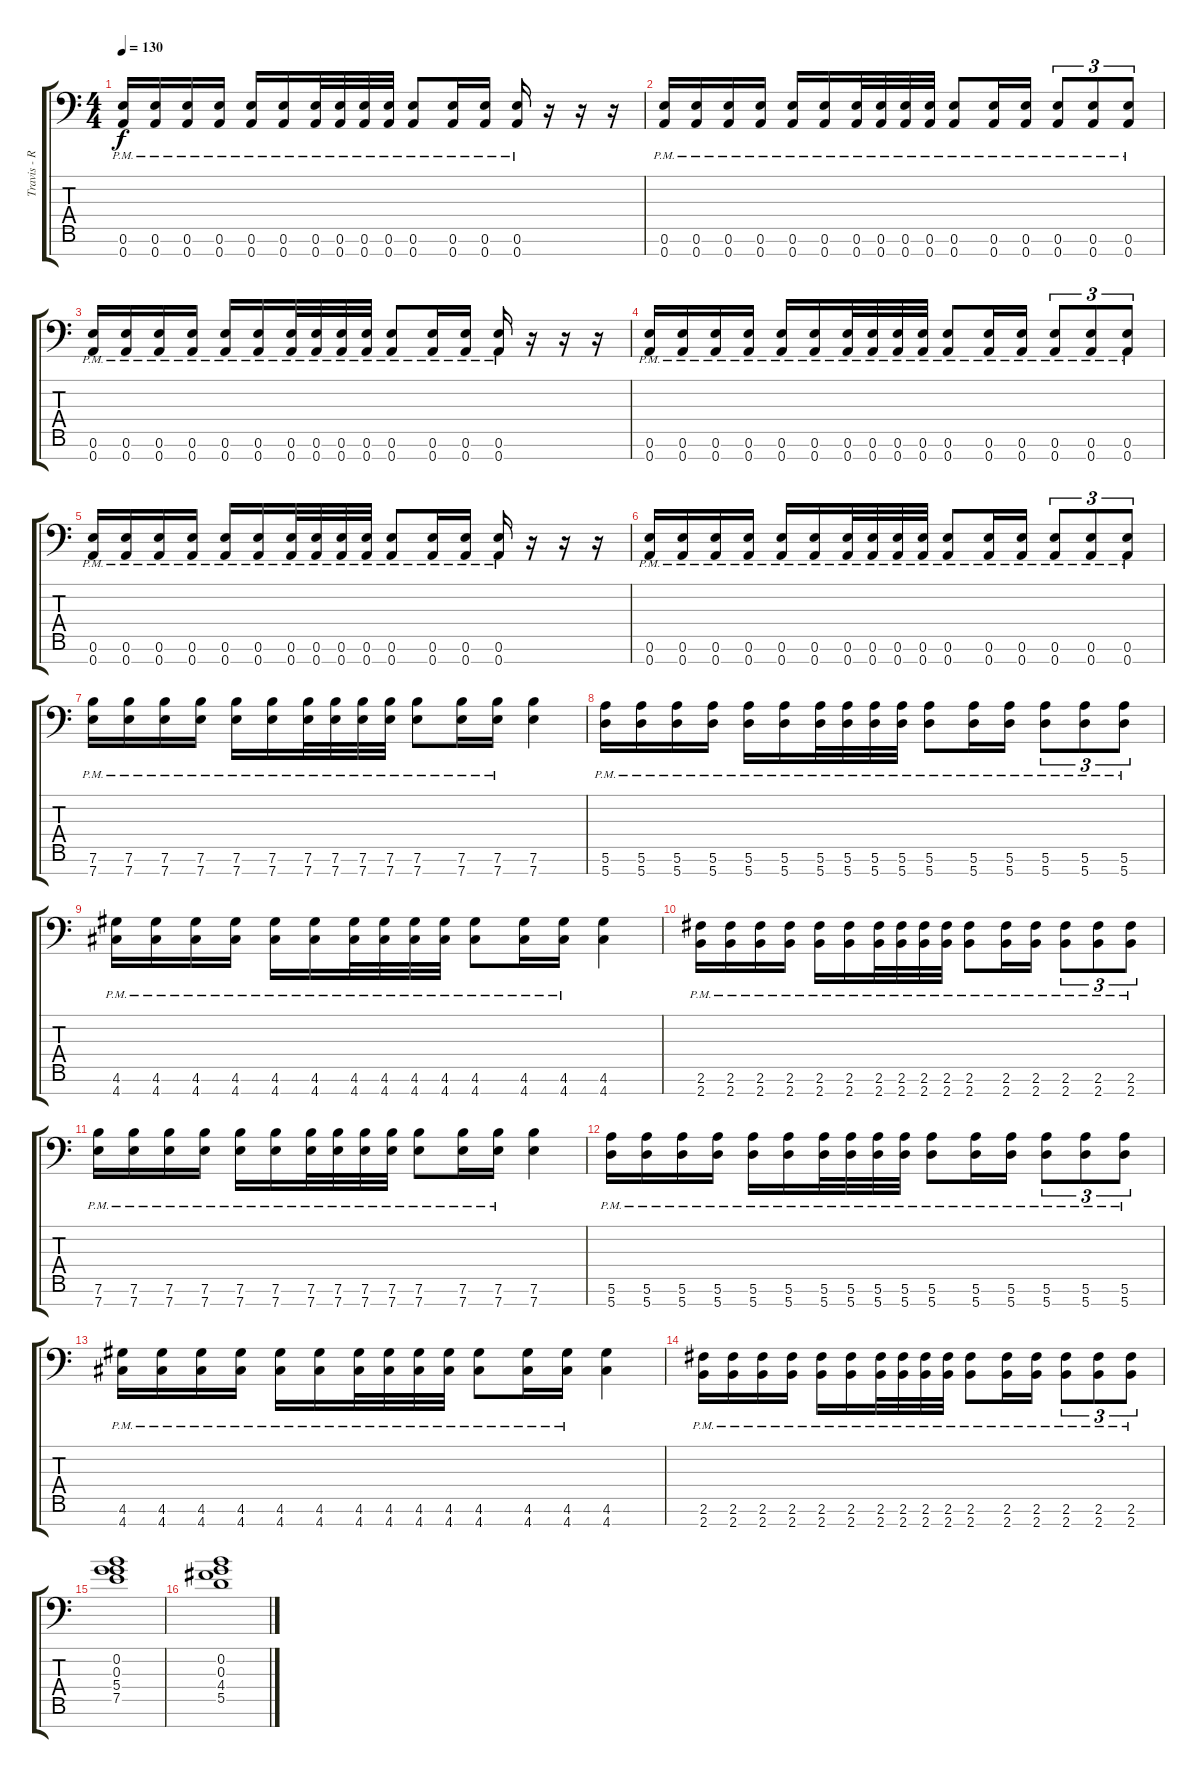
\track ("Travis - Rhythm" "Travis - R") {instrument distortionguitar}
\staff {score tabs}
\tuning (E4 B3 G3 D3 A2 E2 A1) {hide}
\ts (4 4)
\tempo 130
\clef f4
\ks c
(0.6{pm} 0.7{pm}).16{dy f} (0.6{pm} 0.7{pm}).16 (0.6{pm} 0.7{pm}).16 (0.6{pm} 0.7{pm}).16 (0.6{pm} 0.7{pm}).16 (0.6{pm} 0.7{pm}).16 (0.6{pm} 0.7{pm}).32 (0.6{pm} 0.7{pm}).32 (0.6{pm} 0.7{pm}).32 (0.6{pm} 0.7{pm}).32 (0.6{pm} 0.7{pm}).8 (0.6{pm} 0.7{pm}).16 (0.6{pm} 0.7{pm}).16 (0.6{pm} 0.7{pm}).16 r.16 r.16 r.16 |
(0.6{pm} 0.7{pm}).16 (0.6{pm} 0.7{pm}).16 (0.6{pm} 0.7{pm}).16 (0.6{pm} 0.7{pm}).16 (0.6{pm} 0.7{pm}).16 (0.6{pm} 0.7{pm}).16 (0.6{pm} 0.7{pm}).32 (0.6{pm} 0.7{pm}).32 (0.6{pm} 0.7{pm}).32 (0.6{pm} 0.7{pm}).32 (0.6{pm} 0.7{pm}).8 (0.6{pm} 0.7{pm}).16 (0.6{pm} 0.7{pm}).16 (0.6{pm} 0.7{pm}).8{tu (3 2)} (0.6{pm} 0.7{pm}).8{tu (3 2)} (0.6{pm} 0.7{pm}).8{tu (3 2)} |
(0.6{pm} 0.7{pm}).16 (0.6{pm} 0.7{pm}).16 (0.6{pm} 0.7{pm}).16 (0.6{pm} 0.7{pm}).16 (0.6{pm} 0.7{pm}).16 (0.6{pm} 0.7{pm}).16 (0.6{pm} 0.7{pm}).32 (0.6{pm} 0.7{pm}).32 (0.6{pm} 0.7{pm}).32 (0.6{pm} 0.7{pm}).32 (0.6{pm} 0.7{pm}).8 (0.6{pm} 0.7{pm}).16 (0.6{pm} 0.7{pm}).16 (0.6{pm} 0.7{pm}).16 r.16 r.16 r.16 |
(0.6{pm} 0.7{pm}).16 (0.6{pm} 0.7{pm}).16 (0.6{pm} 0.7{pm}).16 (0.6{pm} 0.7{pm}).16 (0.6{pm} 0.7{pm}).16 (0.6{pm} 0.7{pm}).16 (0.6{pm} 0.7{pm}).32 (0.6{pm} 0.7{pm}).32 (0.6{pm} 0.7{pm}).32 (0.6{pm} 0.7{pm}).32 (0.6{pm} 0.7{pm}).8 (0.6{pm} 0.7{pm}).16 (0.6{pm} 0.7{pm}).16 (0.6{pm} 0.7{pm}).8{tu (3 2)} (0.6{pm} 0.7{pm}).8{tu (3 2)} (0.6{pm} 0.7{pm}).8{tu (3 2)} |
(0.6{pm} 0.7{pm}).16 (0.6{pm} 0.7{pm}).16 (0.6{pm} 0.7{pm}).16 (0.6{pm} 0.7{pm}).16 (0.6{pm} 0.7{pm}).16 (0.6{pm} 0.7{pm}).16 (0.6{pm} 0.7{pm}).32 (0.6{pm} 0.7{pm}).32 (0.6{pm} 0.7{pm}).32 (0.6{pm} 0.7{pm}).32 (0.6{pm} 0.7{pm}).8 (0.6{pm} 0.7{pm}).16 (0.6{pm} 0.7{pm}).16 (0.6{pm} 0.7{pm}).16 r.16 r.16 r.16 |
(0.6{pm} 0.7{pm}).16 (0.6{pm} 0.7{pm}).16 (0.6{pm} 0.7{pm}).16 (0.6{pm} 0.7{pm}).16 (0.6{pm} 0.7{pm}).16 (0.6{pm} 0.7{pm}).16 (0.6{pm} 0.7{pm}).32 (0.6{pm} 0.7{pm}).32 (0.6{pm} 0.7{pm}).32 (0.6{pm} 0.7{pm}).32 (0.6{pm} 0.7{pm}).8 (0.6{pm} 0.7{pm}).16 (0.6{pm} 0.7{pm}).16 (0.6{pm} 0.7{pm}).8{tu (3 2)} (0.6{pm} 0.7{pm}).8{tu (3 2)} (0.6{pm} 0.7{pm}).8{tu (3 2)} |
(7.6{pm} 7.7{pm}).16 (7.6{pm} 7.7{pm}).16 (7.6{pm} 7.7{pm}).16 (7.6{pm} 7.7{pm}).16 (7.6{pm} 7.7{pm}).16 (7.6{pm} 7.7{pm}).16 (7.6{pm} 7.7{pm}).32 (7.6{pm} 7.7{pm}).32 (7.6{pm} 7.7{pm}).32 (7.6{pm} 7.7{pm}).32 (7.6{pm} 7.7{pm}).8 (7.6{pm} 7.7{pm}).16 (7.6{pm} 7.7{pm}).16 (7.6 7.7).4 |
(5.6{pm} 5.7{pm}).16 (5.6{pm} 5.7{pm}).16 (5.6{pm} 5.7{pm}).16 (5.6{pm} 5.7{pm}).16 (5.6{pm} 5.7{pm}).16 (5.6{pm} 5.7{pm}).16 (5.6{pm} 5.7{pm}).32 (5.6{pm} 5.7{pm}).32 (5.6{pm} 5.7{pm}).32 (5.6{pm} 5.7{pm}).32 (5.6{pm} 5.7{pm}).8 (5.6{pm} 5.7{pm}).16 (5.6{pm} 5.7{pm}).16 (5.6{pm} 5.7{pm}).8{tu (3 2)} (5.6{pm} 5.7{pm}).8{tu (3 2)} (5.6{pm} 5.7{pm}).8{tu (3 2)} |
(4.6{pm} 4.7{pm}).16 (4.6{pm} 4.7{pm}).16 (4.6{pm} 4.7{pm}).16 (4.6{pm} 4.7{pm}).16 (4.6{pm} 4.7{pm}).16 (4.6{pm} 4.7{pm}).16 (4.6{pm} 4.7{pm}).32 (4.6{pm} 4.7{pm}).32 (4.6{pm} 4.7{pm}).32 (4.6{pm} 4.7{pm}).32 (4.6{pm} 4.7{pm}).8 (4.6{pm} 4.7{pm}).16 (4.6{pm} 4.7{pm}).16 (4.6 4.7).4 |
(2.6{pm} 2.7{pm}).16 (2.6{pm} 2.7{pm}).16 (2.6{pm} 2.7{pm}).16 (2.6{pm} 2.7{pm}).16 (2.6{pm} 2.7{pm}).16 (2.6{pm} 2.7{pm}).16 (2.6{pm} 2.7{pm}).32 (2.6{pm} 2.7{pm}).32 (2.6{pm} 2.7{pm}).32 (2.6{pm} 2.7{pm}).32 (2.6{pm} 2.7{pm}).8 (2.6{pm} 2.7{pm}).16 (2.6{pm} 2.7{pm}).16 (2.6{pm} 2.7{pm}).8{tu (3 2)} (2.6{pm} 2.7{pm}).8{tu (3 2)} (2.6{pm} 2.7{pm}).8{tu (3 2)} |
(7.6{pm} 7.7{pm}).16 (7.6{pm} 7.7{pm}).16 (7.6{pm} 7.7{pm}).16 (7.6{pm} 7.7{pm}).16 (7.6{pm} 7.7{pm}).16 (7.6{pm} 7.7{pm}).16 (7.6{pm} 7.7{pm}).32 (7.6{pm} 7.7{pm}).32 (7.6{pm} 7.7{pm}).32 (7.6{pm} 7.7{pm}).32 (7.6{pm} 7.7{pm}).8 (7.6{pm} 7.7{pm}).16 (7.6{pm} 7.7{pm}).16 (7.6 7.7).4 |
(5.6{pm} 5.7{pm}).16 (5.6{pm} 5.7{pm}).16 (5.6{pm} 5.7{pm}).16 (5.6{pm} 5.7{pm}).16 (5.6{pm} 5.7{pm}).16 (5.6{pm} 5.7{pm}).16 (5.6{pm} 5.7{pm}).32 (5.6{pm} 5.7{pm}).32 (5.6{pm} 5.7{pm}).32 (5.6{pm} 5.7{pm}).32 (5.6{pm} 5.7{pm}).8 (5.6{pm} 5.7{pm}).16 (5.6{pm} 5.7{pm}).16 (5.6{pm} 5.7{pm}).8{tu (3 2)} (5.6{pm} 5.7{pm}).8{tu (3 2)} (5.6{pm} 5.7{pm}).8{tu (3 2)} |
(4.6{pm} 4.7{pm}).16 (4.6{pm} 4.7{pm}).16 (4.6{pm} 4.7{pm}).16 (4.6{pm} 4.7{pm}).16 (4.6{pm} 4.7{pm}).16 (4.6{pm} 4.7{pm}).16 (4.6{pm} 4.7{pm}).32 (4.6{pm} 4.7{pm}).32 (4.6{pm} 4.7{pm}).32 (4.6{pm} 4.7{pm}).32 (4.6{pm} 4.7{pm}).8 (4.6{pm} 4.7{pm}).16 (4.6{pm} 4.7{pm}).16 (4.6 4.7).4 |
(2.6{pm} 2.7{pm}).16 (2.6{pm} 2.7{pm}).16 (2.6{pm} 2.7{pm}).16 (2.6{pm} 2.7{pm}).16 (2.6{pm} 2.7{pm}).16 (2.6{pm} 2.7{pm}).16 (2.6{pm} 2.7{pm}).32 (2.6{pm} 2.7{pm}).32 (2.6{pm} 2.7{pm}).32 (2.6{pm} 2.7{pm}).32 (2.6{pm} 2.7{pm}).8 (2.6{pm} 2.7{pm}).16 (2.6{pm} 2.7{pm}).16 (2.6{pm} 2.7{pm}).8{tu (3 2)} (2.6{pm} 2.7{pm}).8{tu (3 2)} (2.6{pm} 2.7{pm}).8{tu (3 2)} |
(0.2 0.3 5.4 7.5).1 |
(0.2 0.3 4.4 5.5).1
